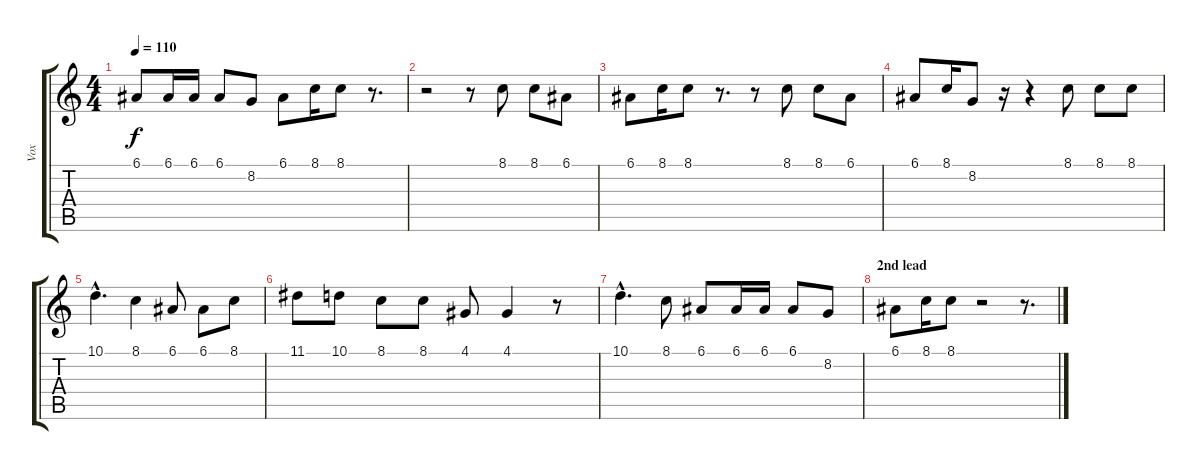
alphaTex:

\track ("Vox" "Vox") {instrument flute}
\staff {score tabs}
\tuning (E4 B3 G3 D3 A2 E2) {hide}
\ts (4 4)
\tempo 110
\clef g2
\ks c
6.1.8{dy f} 6.1.16 6.1.16 6.1.8 8.2.8 6.1.8 8.1.16 8.1.8 r.8{d} |
r.2 r.8 8.1.8 8.1.8 6.1.8 |
6.1.8 8.1.16 8.1.8 r.8{d} r.8 8.1.8 8.1.8 6.1.8 |
6.1.8 8.1.16 8.2.8 r.16 r.4 8.1.8 8.1.8 8.1.8 |
10.1{hac}.4{d} 8.1.4 6.1.8 6.1.8 8.1.8 |
11.1.8 10.1.8 8.1.8 8.1.8 4.1.8 4.1.4 r.8 |
10.1{hac}.4{d} 8.1.8 6.1.8 6.1.16 6.1.16 6.1.8 8.2.8 |
\section ("" "2nd lead")
6.1.8 8.1.16 8.1.8 r.2 r.8{d}
